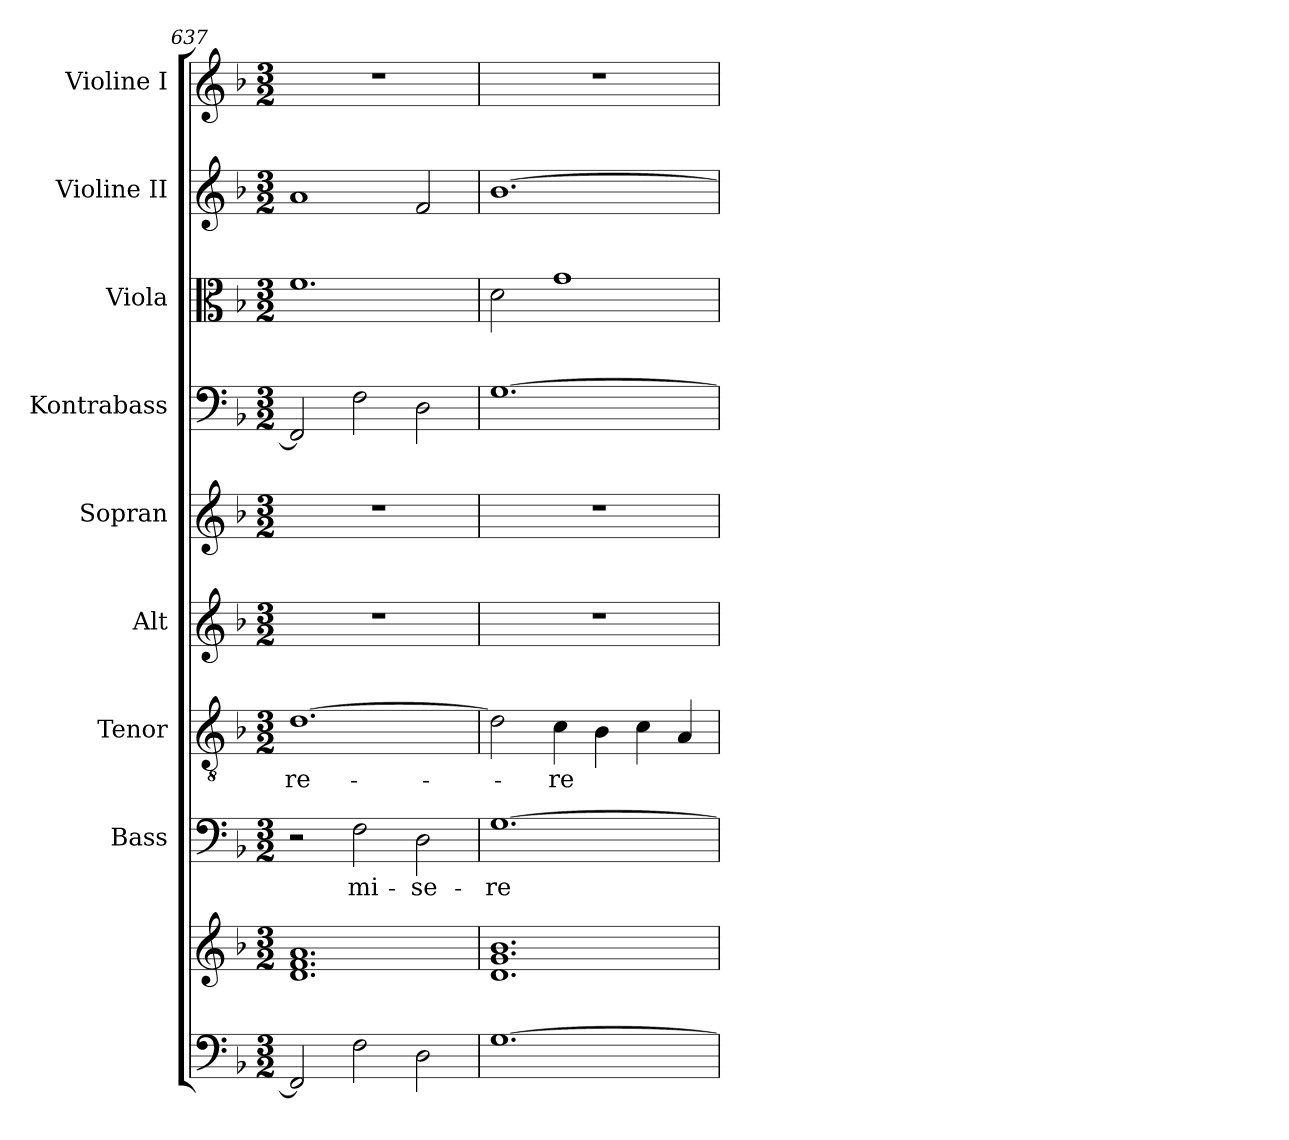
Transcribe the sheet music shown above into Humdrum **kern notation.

**kern	**kern	**kern	**text	**kern	**text	**kern	**kern	**kern	**kern	**kern	**kern
*part9	*part9	*part8	*part8	*part7	*part7	*part6	*part5	*part4	*part3	*part2	*part1
*staff10	*staff9	*staff8	*staff8	*staff7	*staff7	*staff6	*staff5	*staff4	*staff3	*staff2	*staff1
*	*	*I"Bass	*	*I"Tenor	*	*I"Alt	*I"Sopran	*I"Kontrabass	*I"Viola	*I"Violine II	*I"Violine I
*	*	*I'B.	*	*I'T.	*	*I'A.	*I'S.	*I'Kb.	*I'Vla.	*I'Vl. II	*I'Vl. I
!!LO:LB:g=z
*clefF4	*clefG2	*clefF4	*	*clefGv2	*	*clefG2	*clefG2	*clefF4	*clefC3	*clefG2	*clefG2
*	*	*	*	*	*	*	*	*ITrd7c12	*	*	*
*k[b-]	*k[b-]	*k[b-]	*	*k[b-]	*	*k[b-]	*k[b-]	*k[b-]	*k[b-]	*k[b-]	*k[b-]
*F:	*F:	*F:	*	*F:	*	*F:	*F:	*F:	*F:	*F:	*F:
*M3/2	*M3/2	*M3/2	*	*M3/2	*	*M3/2	*M3/2	*M3/2	*M3/2	*M3/2	*M3/2
=637	=637	=637	=637	=637	=637	=637	=637	=637	=637	=637	=637
!	!	!	!	!	!LO:LY:b	!	!	!	!	!	!
2FF/]	1.d 1.f 1.a	2r	.	[1.d	-re-	1.r	1.r	2FFF/]	1.f	1a	1.r
!	!	!	!LO:LY:b	!	!	!	!	!	!	!	!
2F\	.	2F\	mi-	.	.	.	.	2FF\	.	.	.
!	!	!	!LO:LY:b	!	!	!	!	!	!	!	!
2D\	.	2D\	-se-	.	.	.	.	2DD\	.	2f/	.
=638	=638	=638	=638	=638	=638	=638	=638	=638	=638	=638	=638
!	!	!	!LO:LY:b	!	!	!	!	!	!	!	!
[1.G	1.d 1.g 1.b-	[1.G	-re-	2d\]	.	1.r	1.r	[1.GG	2d\	[1.b-	1.r
!	!	!	!	!	!LO:LY:b	!	!	!	!	!	!
.	.	.	.	4c\	-re	.	.	.	1g	.	.
.	.	.	.	4B-\	.	.	.	.	.	.	.
.	.	.	.	4c\	.	.	.	.	.	.	.
.	.	.	.	4A/	.	.	.	.	.	.	.
=	=	=	=	=	=	=	=	=	=	=	=
*-	*-	*-	*-	*-	*-	*-	*-	*-	*-	*-	*-
